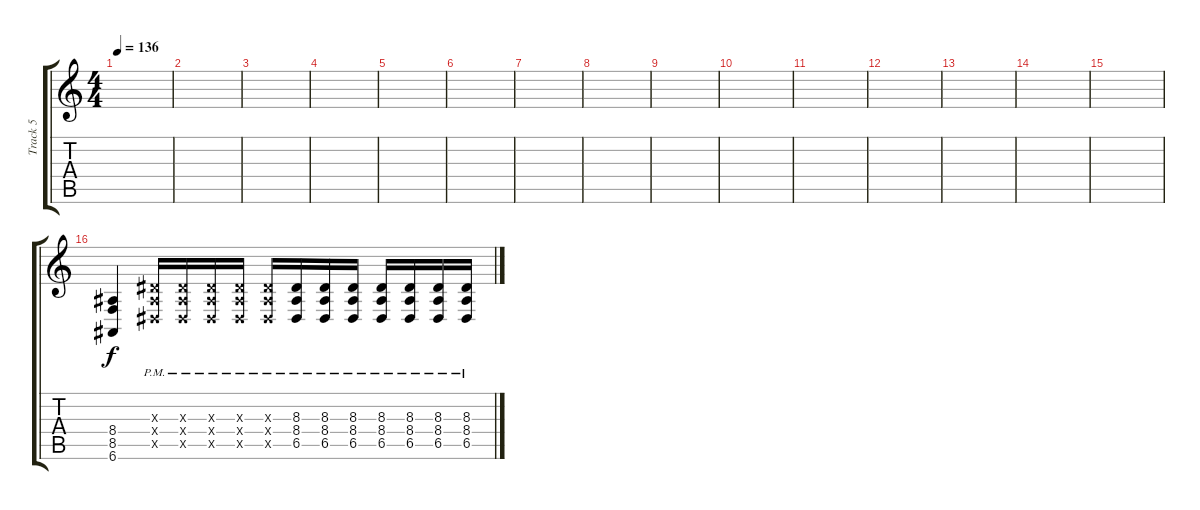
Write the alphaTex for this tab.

\track ("Track 5" "Track 5") {instrument stringensemble1}
\staff {score tabs}
\tuning (E4 B3 G3 D3 A2 E2) {hide}
\ts (4 4)
\tempo 136
\clef g2
\ks c
|
|
|
|
|
|
|
|
|
|
|
|
|
|
|
(8.4 8.5 6.6).4 (8.3{pm x} 8.4{pm x} 6.5{pm x}).16 (8.3{pm x} 8.4{pm x} 6.5{pm x}).16 (8.3{pm x} 8.4{pm x} 6.5{pm x}).16 (8.3{pm x} 8.4{pm x} 6.5{pm x}).16 (8.3{pm x} 8.4{pm x} 6.5{pm x}).16 (8.3{pm} 8.4{pm} 6.5{pm}).16 (8.3{pm} 8.4{pm} 6.5{pm}).16 (8.3{pm} 8.4{pm} 6.5{pm}).16 (8.3{pm} 8.4{pm} 6.5{pm}).16 (8.3{pm} 8.4{pm} 6.5{pm}).16 (8.3{pm} 8.4{pm} 6.5{pm}).16 (8.3{pm} 8.4{pm} 6.5{pm}).16
